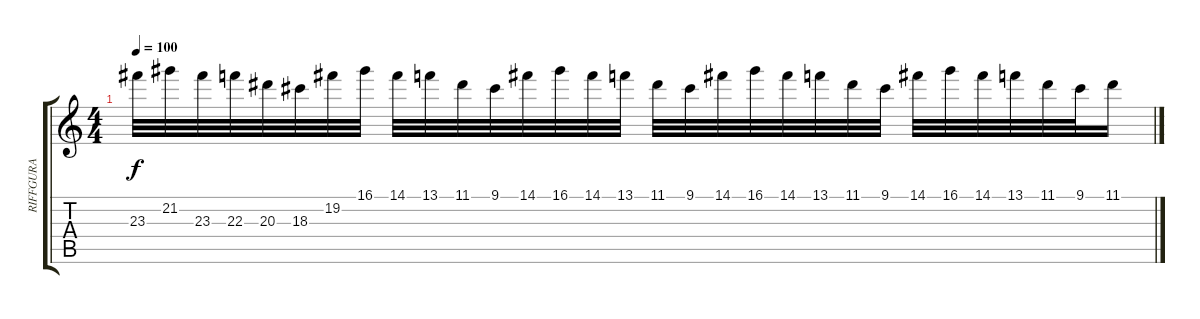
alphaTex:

\track ("RIFFGURA" "RIFFGURA") {instrument overdrivenguitar}
\staff {score tabs}
\tuning (E4 B3 G3 D3 A2 E2) {hide}
\ts (4 4)
\tempo 100
\clef g2
\ks c
23.3.32{dy f} 21.2.32 23.3.32 22.3.32 20.3.32 18.3.32 19.2.32 16.1.32 14.1.32 13.1.32 11.1.32 9.1.32 14.1.32 16.1.32 14.1.32 13.1.32 11.1.32 9.1.32 14.1.32 16.1.32 14.1.32 13.1.32 11.1.32 9.1.32 14.1.32 16.1.32 14.1.32 13.1.32 11.1.32 9.1.32 11.1.16
